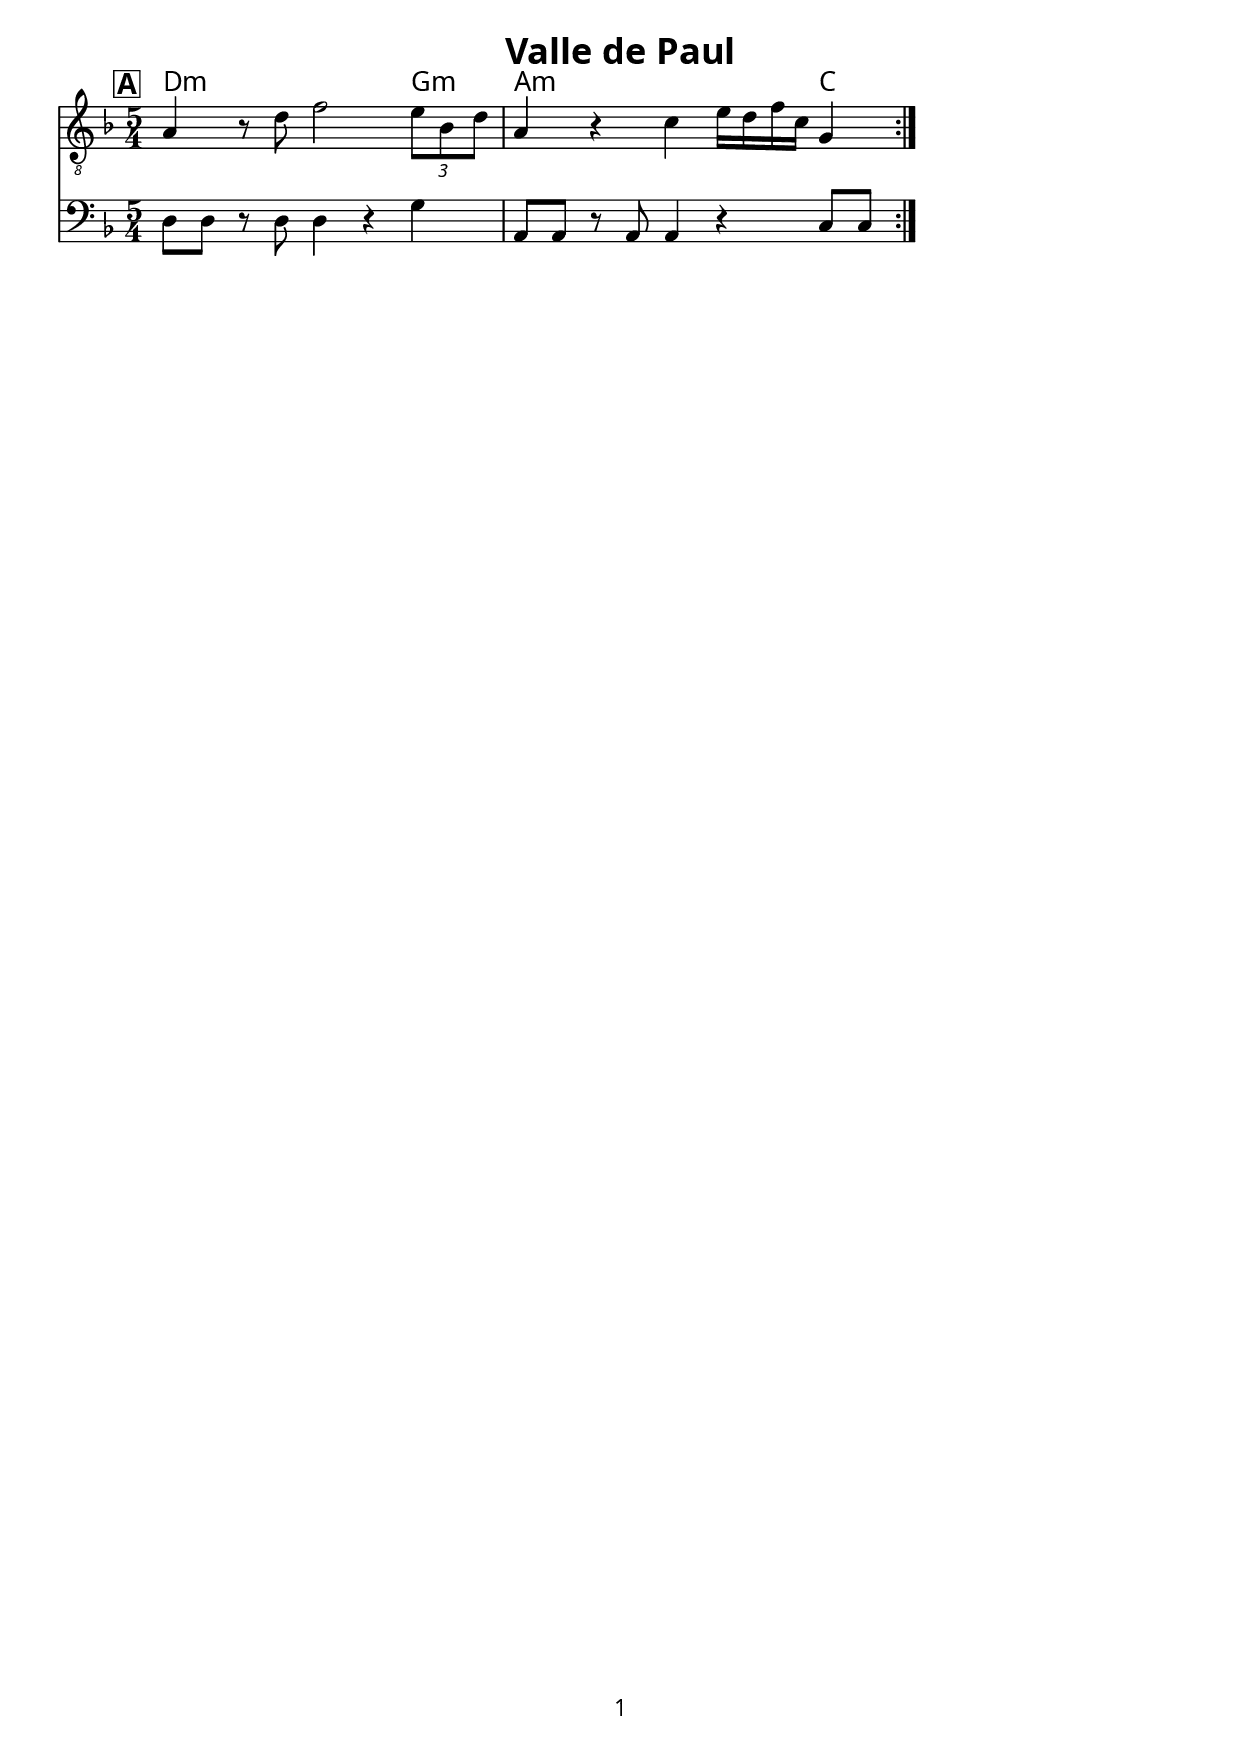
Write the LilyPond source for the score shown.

% {{{ PARAMETRI
  myTitle = "Valle de Paul"
  myKey = \key f \major
  myTime = \time 5/4 
  myTempo =  #(ly:make-moment 60 4)
% }}}

% INTESTAZIONE {{{
\version "2.18.2"

\header {
  title = \myTitle
}

\paper{ print-first-page-number = ##t
  oddHeaderMarkup = \markup \null
  evenHeaderMarkup = \markup \null
  oddFooterMarkup = \markup {
    \fill-line {
      \on-the-fly \print-page-number-check-first
      \fromproperty #'page:page-number-string
    }
  }
  evenFooterMarkup = \oddFooterMarkup
  #(set-global-staff-size 10)
  myStaffSize = #20
  fonts = #(make-pango-font-tree
  "FontAwesome"
  "FontAwesome"
  "FontAwesome"
  (/ myStaffSize 20))
}

global = {
  \myKey
  \numericTimeSignature
  \myTime
  \set Score.markFormatter = #format-mark-box-alphabet
}
\layout { indent = #0 }

trip = #(define-music-function (parser location m1 m2 m3) 
  (ly:music? ly:music? ly:music?)
  "Triplets"             
  #{ \tuplet 3/2 { $m1 $m2 $m3 } #})
%}}}

% {{{ PARTE A
  temaA = {
    \repeat volta 2{
      a'4 r8 d f2 \trip e8 bes d | a4 r c e16 d f c g4 |
    }
  }

  accordiA = \chordmode{
    \repeat volta 2{
      d1:m g4:m | a1:m c4 |
    }
  }

  bassoA = {
    \repeat volta 2{
      d8 d r d d4 r g | a,8 a r a a4 r c8 c |
    }
  }
% }}}

% SCORE {{{
tema = \relative c {
  \mark \default
  \temaA \break
}

chordsPart ={
  \new ChordNames {
    \set chordChanges = ##t
    \accordiA
  }
}

temaPart = \new Staff \with {
  instrumentName = ""
  midiInstrument = "piano"
} { \clef "treble_8" \global \tema }

bassoPart = \new Staff {
  \clef "bass"
  \global
  \relative c {\bassoA}
}
scoreContent = << 
  \chordsPart
  \temaPart
  \bassoPart
>>
%}}}

% {{{ BOOKS
  \book{
    \bookOutputSuffix "C"
    \score {
      \scoreContent
      \layout {}
      \midi { \context { \Score tempoWholesPerMinute = #(ly:make-moment 90 4) } }
    }
  }
% }}}
